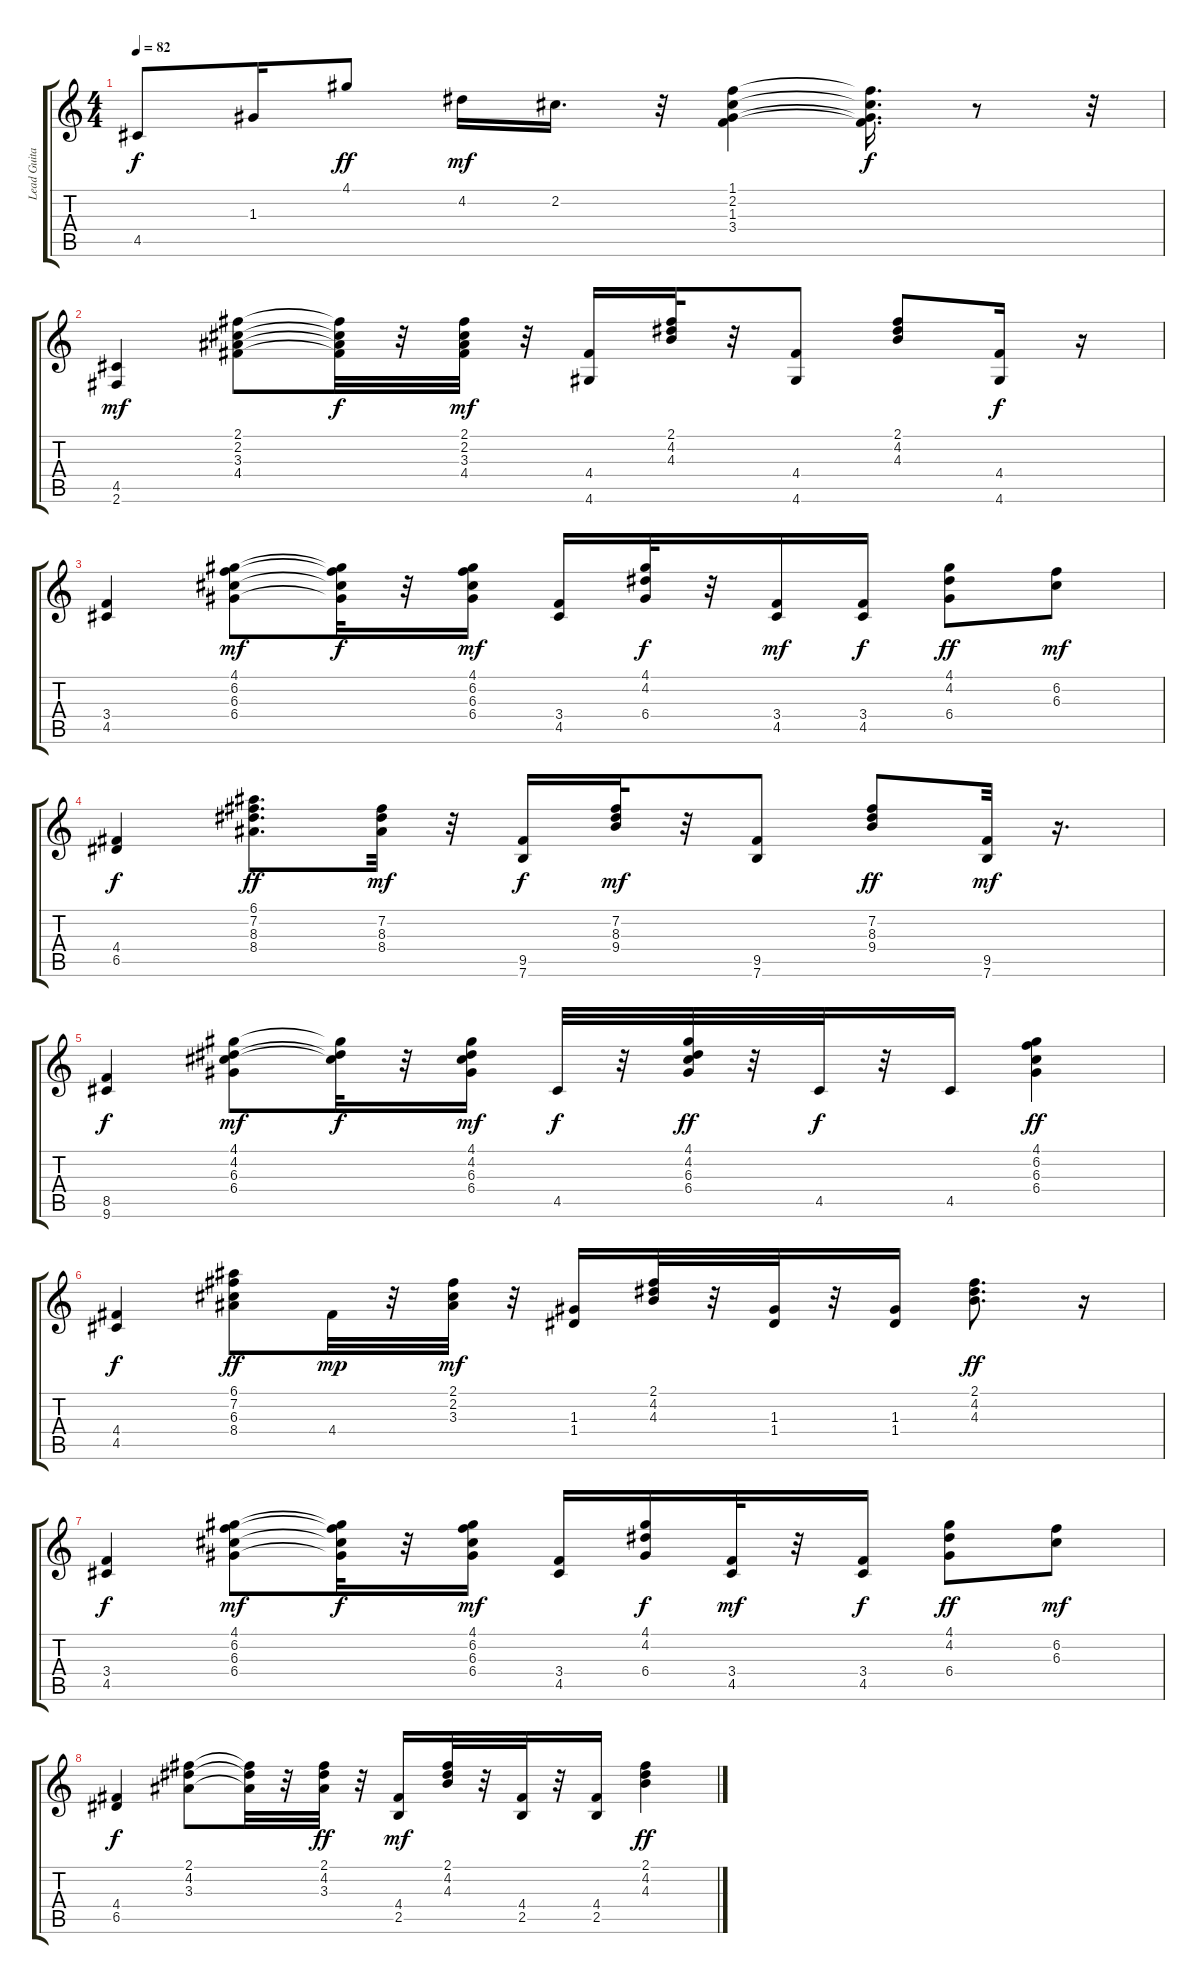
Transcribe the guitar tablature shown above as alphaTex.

\track ("Lead Guitar" "Lead Guita") {instrument acousticguitarsteel}
\staff {score tabs}
\tuning (E4 B3 G3 D3 A2 E2) {hide}
\ts (4 4)
\tempo 82
\clef g2
\ks c
4.5.8{dy f} 1.3.16 4.1.8{dy ff} 4.2.16{dy mf} 2.2.16{d} r.32 (1.1 2.2 1.3 3.4).4 (1.1{t} 2.2{t} 1.3{t} 3.4{t}).16{d dy f} r.8 r.32 |
(4.5 2.6).4{dy mf} (2.1 2.2 3.3 4.4).8 (2.1{t} 2.2{t} 3.3{t} 4.4{t}).32{dy f} r.32 (2.1 2.2 3.3 4.4).32{dy mf} r.32 (4.4 4.6).16 (2.1 4.2 4.3).32 r.32 (4.4 4.6).8 (2.1 4.2 4.3).8 (4.4 4.6).16{dy f} r.16 |
(3.4 4.5).4 (4.1 6.2 6.3 6.4).8{dy mf} (4.1{t} 6.2{t} 6.3{t} 6.4{t}).32{dy f} r.32 (4.1 6.2 6.3 6.4).16{dy mf} (3.4 4.5).16 (4.1 4.2 6.4).32{dy f} r.32 (3.4 4.5).16{dy mf} (3.4 4.5).16{dy f} (4.1 4.2 6.4).8{dy ff} (6.2 6.3).8{dy mf} |
(4.4 6.5).4{dy f} (6.1 7.2 8.3 8.4).8{d dy ff} (7.2 8.3 8.4).32{dy mf} r.32 (9.5 7.6).16{dy f} (7.2 8.3 9.4).32{dy mf} r.32 (9.5 7.6).8 (7.2 8.3 9.4).8{dy ff} (9.5 7.6).32{dy mf} r.16{d} |
(8.5 9.6).4{dy f} (4.1 4.2 6.3 6.4).8{dy mf} (4.1{t} 4.2{t} 6.3{t}).32{dy f} r.32 (4.1 4.2 6.3 6.4).16{dy mf} 4.5.32{dy f} r.32 (4.1 4.2 6.3 6.4).32{dy ff} r.32 4.5.32{dy f} r.32 4.5.16 (4.1 6.2 6.3 6.4).4{dy ff} |
(4.4 4.5).4{dy f} (6.1 7.2 6.3 8.4).8{dy ff} 4.4.32{dy mp} r.32 (2.1 2.2 3.3).32{dy mf} r.32 (1.3 1.4).16 (2.1 4.2 4.3).32 r.32 (1.3 1.4).32 r.32 (1.3 1.4).16 (2.1 4.2 4.3).8{d dy ff} r.16 |
(3.4 4.5).4{dy f} (4.1 6.2 6.3 6.4).8{dy mf} (4.1{t} 6.2{t} 6.3{t} 6.4{t}).32{dy f} r.32 (4.1 6.2 6.3 6.4).16{dy mf} (3.4 4.5).16 (4.1 4.2 6.4).16{dy f} (3.4 4.5).32{dy mf} r.32 (3.4 4.5).16{dy f} (4.1 4.2 6.4).8{dy ff} (6.2 6.3).8{dy mf} |
(4.4 6.5).4{dy f} (2.1 4.2 3.3).8 (2.1{t} 4.2{t} 3.3{t}).32 r.32 (2.1 4.2 3.3).32{dy ff} r.32 (4.4 2.5).16{dy mf} (2.1 4.2 4.3).32 r.32 (4.4 2.5).32 r.32 (4.4 2.5).16 (2.1 4.2 4.3).4{dy ff}
